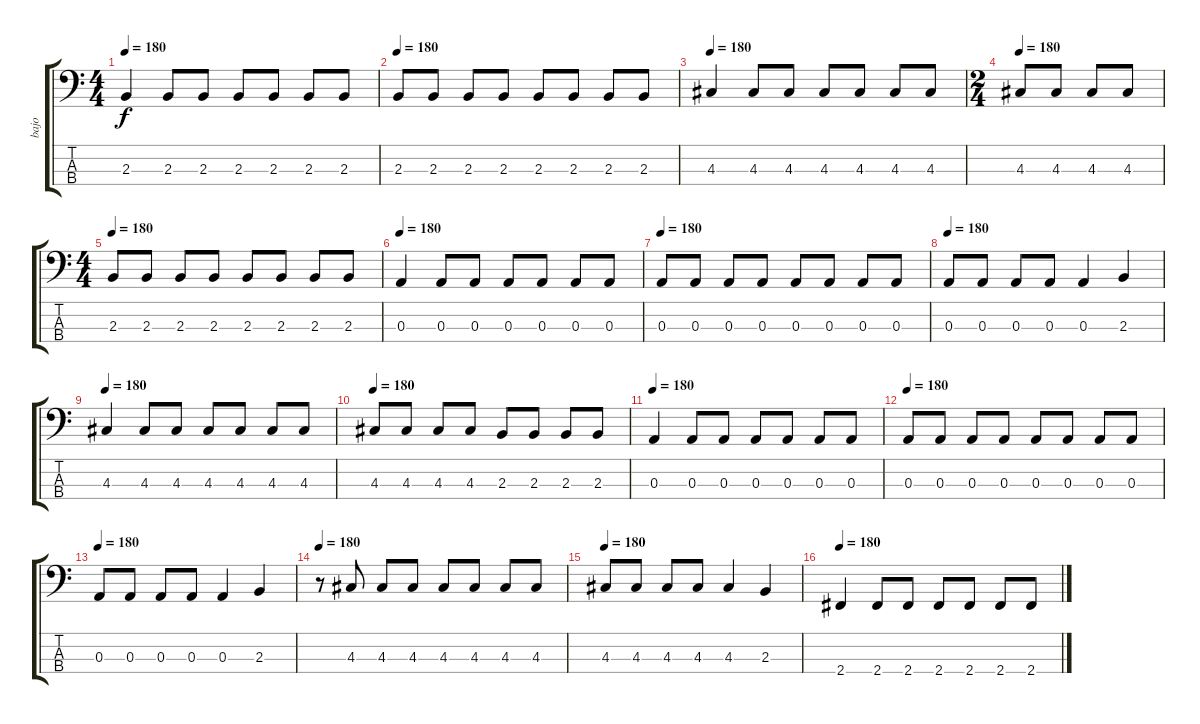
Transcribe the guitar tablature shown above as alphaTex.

\track ("bajo" "bajo") {instrument electricbassfinger}
\staff {score tabs}
\tuning (G2 D2 A1 E1) {hide}
\ts (4 4)
\tempo 180
\clef f4
\ks c
2.3.4{dy f} 2.3.8 2.3.8 2.3.8 2.3.8 2.3.8 2.3.8 |
\tempo 180
2.3.8 2.3.8 2.3.8 2.3.8 2.3.8 2.3.8 2.3.8 2.3.8 |
\tempo 180
4.3.4 4.3.8 4.3.8 4.3.8 4.3.8 4.3.8 4.3.8 |
\ts (2 4)
\tempo 180
4.3.8 4.3.8 4.3.8 4.3.8 |
\ts (4 4)
\tempo 180
2.3.8 2.3.8 2.3.8 2.3.8 2.3.8 2.3.8 2.3.8 2.3.8 |
\tempo 180
0.3.4 0.3.8 0.3.8 0.3.8 0.3.8 0.3.8 0.3.8 |
\tempo 180
0.3.8 0.3.8 0.3.8 0.3.8 0.3.8 0.3.8 0.3.8 0.3.8 |
\tempo 180
0.3.8 0.3.8 0.3.8 0.3.8 0.3.4 2.3.4 |
\tempo 180
4.3.4 4.3.8 4.3.8 4.3.8 4.3.8 4.3.8 4.3.8 |
\tempo 180
4.3.8 4.3.8 4.3.8 4.3.8 2.3.8 2.3.8 2.3.8 2.3.8 |
\tempo 180
0.3.4 0.3.8 0.3.8 0.3.8 0.3.8 0.3.8 0.3.8 |
\tempo 180
0.3.8 0.3.8 0.3.8 0.3.8 0.3.8 0.3.8 0.3.8 0.3.8 |
\tempo 180
0.3.8 0.3.8 0.3.8 0.3.8 0.3.4 2.3.4 |
\tempo 180
r.8 4.3.8 4.3.8 4.3.8 4.3.8 4.3.8 4.3.8 4.3.8 |
\tempo 180
4.3.8 4.3.8 4.3.8 4.3.8 4.3.4 2.3.4 |
\tempo 180
2.4.4 2.4.8 2.4.8 2.4.8 2.4.8 2.4.8 2.4.8
